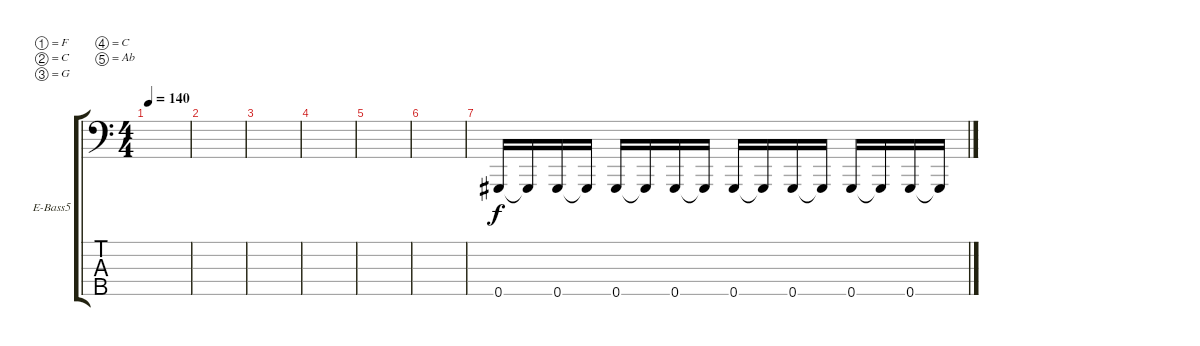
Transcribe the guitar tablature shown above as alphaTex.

\defaultSystemsLayout 4
\bracketExtendMode groupsimilarinstruments
\firstSystemTrackNameOrientation horizontal
\otherSystemsTrackNameOrientation horizontal
\track ("extended range" "E-Bass5") {instrument electricbassfinger}
\staff {score tabs}
\tuning (F2 C2 G1 C1 Ab0)
\ts (4 4)
\tempo 140
\clef f4
\ks c
|
|
|
|
|
|
0.5.16 0.5{t}.16 0.5.16 0.5{t}.16 0.5.16 0.5{t}.16 0.5.16 0.5{t}.16 0.5.16 0.5{t}.16 0.5.16 0.5{t}.16 0.5.16 0.5{t}.16 0.5.16 0.5{t}.16
